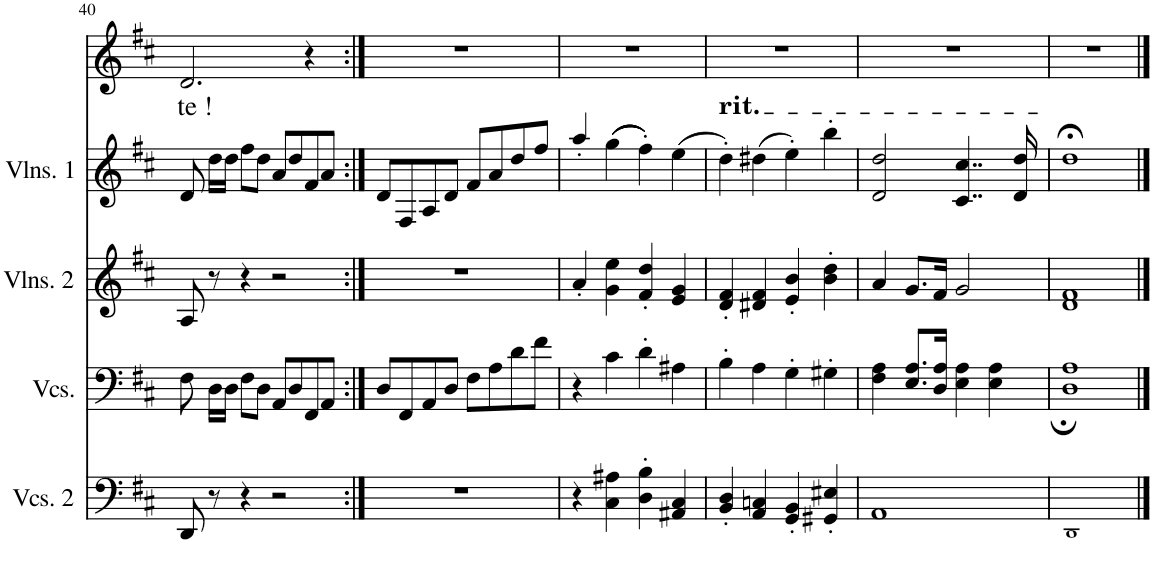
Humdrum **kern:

**kern	**kern	**kern	**kern	**kern	**text
*part5	*part4	*part3	*part2	*part1	*part1
*staff5	*staff4	*staff3	*staff2	*staff1	*staff1
*I"Violonchelos 2	*I"Violonchelos	*I"Violines 2	*I"Violines 1	*I"Voz	*
*I'Vcs. 2	*I'Vcs.	*I'Vlns. 2	*I'Vlns. 1	*	*
!!LO:PB:g=z
*clefF4	*clefF4	*clefG2	*clefG2	*clefG2	*
*k[f#c#]	*k[f#c#]	*k[f#c#]	*k[f#c#]	*k[f#c#]	*
*M4/4	*M4/4	*M4/4	*M4/4	*M4/4	*
*met(c)	*met(c)	*met(c)	*met(c)	*met(c)	*
=40	=40	=40	=40	=40	=40
!	!	!	!	!	!LO:LY:b
8DD/	8F#\	8A/	8d/	2.d/	te !
8r	16D\LL	8r	16dd\LL	.	.
.	16D\JJ	.	16dd\JJ	.	.
4r	8F#\L	4r	8ff#\L	.	.
.	8D\J	.	8dd\J	.	.
2r	8AA/L	2r	8a/L	.	.
.	8D/	.	8dd/	.	.
.	8FF#/	.	8f#/	4r	.
.	8AA/J	.	8a/J	.	.
=41:|!	=41:|!	=41:|!	=41:|!	=41:|!	=41:|!
1r	8D/L	1r	8d/L	1r	.
.	8FF#/	.	8F#/	.	.
.	8AA/	.	8A/	.	.
.	8D/J	.	8d/J	.	.
.	8F#\L	.	8f#/L	.	.
.	8A\	.	8a/	.	.
.	8d\	.	8dd/	.	.
.	8f#\J	.	8ff#/J	.	.
=42	=42	=42	=42	=42	=42
4r	4r	4a'/	4aa'/	1r	.
4C#\ 4A#X\	4c#\	4g\ 4ee\	(((4gg\	.	.
4D\' 4B\'	4d'\	4f#/' 4dd/'	4ff#'\)))	.	.
4AA#X/ 4C#/	4A#X\	4e/ 4g/	(4ee\	.	.
=43	=43	=43	=43	=43	=43
!	!	!	!	!LO:TX:b:t=rit.	!
4BB/' 4D/'	4B'\	4d/' 4f#/'	4dd'\)	1r	.
4AA/ 4Cn/	4A\	4d#X/ 4f#/	(4dd#X\	.	.
4GG/' 4BB/'	4G'\	4e/' 4b/'	4ee'\)	.	.
4GG#X/' 4E#X/'	4G#X'\	4b\' 4dd\'	4bb'\	.	.
=44	=44	=44	=44	=44	=44
1AA	4F#\ 4A\	4a/	2d/ 2dd/	1r	.
.	8.E/ 8.A/L	8.g/L	.	.	.
.	16D/ 16A/Jk	16f#/Jk	.	.	.
.	4E\ 4A\	2g/	4..c#/ 4..cc#/	.	.
.	4E\ 4A\	.	.	.	.
.	.	.	16d/ 16dd/	.	.
=45	=45	=45	=45	=45	=45
1DD!	1D 1A	1d 1f#	1dd;<	1r	.
==	==	==	==	==	==
*-	*-	*-	*-	*-	*-
